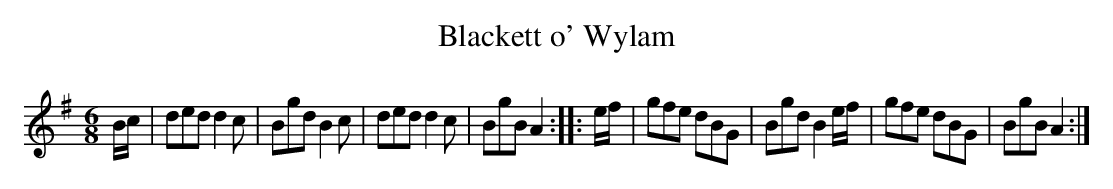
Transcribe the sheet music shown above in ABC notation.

X:1
T:Blackett o' Wylam
M:6/8
L:1/8
K:G
B/c/ |\
ded d2c | Bgd B2c |\
ded d2c | BgB A2 :: e/f/ |\
gfe dBG | Bgd B2 e/f/ |\
gfe dBG | BgB A2 :|
